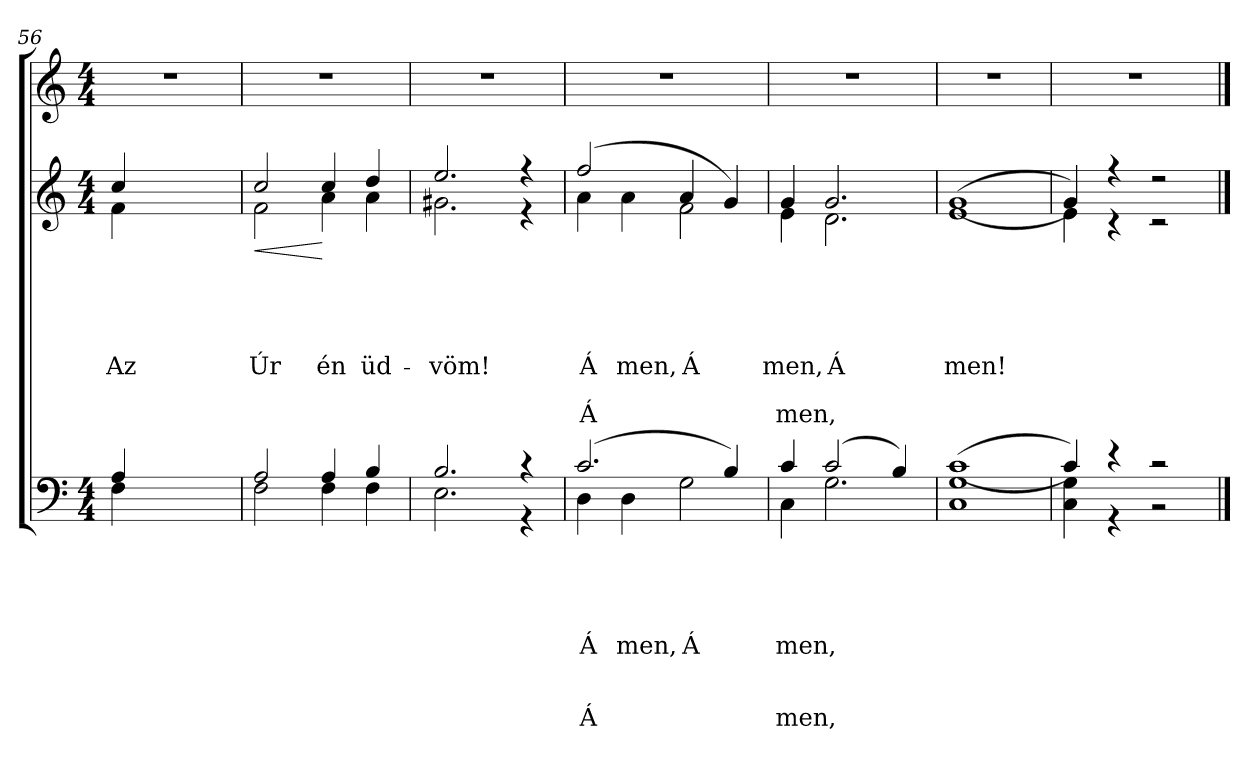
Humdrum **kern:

**kern	**text	**text	**text	**text	**text	**text	**text	**text	**kern	**text	**text	**text	**text	**text	**text	**text	**dynam	**kern
*part3	*part3	*part3	*part3	*part3	*part3	*part3	*part3	*part3	*part2	*part2	*part2	*part2	*part2	*part2	*part2	*part2	*part2	*part1
*staff3	*staff3	*staff3	*staff3	*staff3	*staff3	*staff3	*staff3	*staff3	*staff2	*staff2	*staff2	*staff2	*staff2	*staff2	*staff2	*staff2	*staff2	*staff1
!!LO:LB:g=z
*clefF4	*	*	*	*	*	*	*	*	*clefG2	*	*	*	*	*	*	*	*	*clefG2
*k[]	*	*	*	*	*	*	*	*	*k[]	*	*	*	*	*	*	*	*	*k[]
*C:	*	*	*	*	*	*	*	*	*C:	*	*	*	*	*	*	*	*	*C:
*M4/4	*	*	*	*	*	*	*	*	*M4/4	*	*	*	*	*	*	*	*	*M4/4
=56	=56	=56	=56	=56	=56	=56	=56	=56	=56	=56	=56	=56	=56	=56	=56	=56	=56	=56
*^	*	*	*	*	*	*	*	*	*	*	*	*	*	*	*	*	*	*
!	!	!	!	!	!	!	!	!	!	!	!	!	!	!	!LO:LY:b	!	!	!	!
*	*	*	*	*	*	*	*	*	*	*^	*	*	*	*	*	*	*	*	*
4A/	4F\	.	.	.	.	.	.	.	.	4cc/	4f\	.	.	.	.	Az	.	.	.	1r
2.ryy	2.ryy	.	.	.	.	.	.	.	.	2.ryy	2.ryy	.	.	.	.	.	.	.	.	.
=57	=57	=57	=57	=57	=57	=57	=57	=57	=57	=57	=57	=57	=57	=57	=57	=57	=57	=57	=57	=57
!	!	!	!	!	!	!	!	!	!	!	!	!	!	!	!	!LO:LY:b	!	!	!LO:HP:b	!
2A/	2F\	.	.	.	.	.	.	.	.	2cc/	2f\	.	.	.	.	Úr	.	.	<	1r
!	!	!	!	!	!	!	!	!	!	!	!	!	!	!	!	!LO:LY:b	!	!	!	!
4A/	4F\	.	.	.	.	.	.	.	.	4cc/	4a\	.	.	.	.	én	.	.	[	.
!	!	!	!	!	!	!	!	!	!	!	!	!	!	!	!	!LO:LY:b	!	!	!	!
4B/	4F\	.	.	.	.	.	.	.	.	4dd/	4a\	.	.	.	.	üd-	.	.	.	.
=58	=58	=58	=58	=58	=58	=58	=58	=58	=58	=58	=58	=58	=58	=58	=58	=58	=58	=58	=58	=58
!	!	!	!	!	!	!	!	!	!	!	!	!	!	!	!	!LO:LY:b	!	!	!	!
2.B/	2.E\	.	.	.	.	.	.	.	.	2.ee/	2.g#X\	.	.	.	.	-vöm!	.	.	.	1r
4r	4r	.	.	.	.	.	.	.	.	4r	4r	.	.	.	.	.	.	.	.	.
=59	=59	=59	=59	=59	=59	=59	=59	=59	=59	=59	=59	=59	=59	=59	=59	=59	=59	=59	=59	=59
!	!	!	!	!	!	!	!	!	!LO:LY:a	!	!	!	!	!	!	!	!	!	!	!
!	!	!	!	!	!	!LO:LY:b	!	!	!	!	!	!	!	!	!	!	!	!	!	!
!	!	!	!	!	!	!	!	!	!	!	!	!	!	!	!	!	!	!LO:LY:a	!	!
!	!	!	!	!	!	!	!	!	!	!	!	!	!	!	!	!LO:LY:b	!	!	!	!
(>2.c/	4D\	.	.	.	.	Á	.	.	Á	(>2ff/	4a\	.	.	.	.	Á	.	Á	.	1r
!	!	!	!	!	!	!LO:LY:b	!	!	!	!	!	!	!	!	!	!	!	!	!	!
!	!	!	!	!	!	!	!	!	!	!	!	!	!	!	!	!LO:LY:b	!	!	!	!
.	4D\	.	.	.	.	men,	.	.	.	.	4a\	.	.	.	.	men,	.	.	.	.
!	!	!	!	!	!	!LO:LY:b	!	!	!	!	!	!	!	!	!	!	!	!	!	!
!	!	!	!	!	!	!	!	!	!	!	!	!	!	!	!	!LO:LY:b	!	!	!	!
.	2G\	.	.	.	.	Á	.	.	.	4a/	2f\	.	.	.	.	Á	.	.	.	.
4B/)	.	.	.	.	.	.	.	.	.	4g/)	.	.	.	.	.	.	.	.	.	.
=60	=60	=60	=60	=60	=60	=60	=60	=60	=60	=60	=60	=60	=60	=60	=60	=60	=60	=60	=60	=60
!	!	!	!	!	!	!	!	!	!LO:LY:a	!	!	!	!	!	!	!	!	!	!	!
!	!	!	!	!	!	!LO:LY:b	!	!	!	!	!	!	!	!	!	!	!	!	!	!
!	!	!	!	!	!	!	!	!	!	!	!	!	!	!	!	!	!	!LO:LY:a	!	!
!	!	!	!	!	!	!	!	!	!	!	!	!	!	!	!	!LO:LY:b	!	!	!	!
4c/	4C\	.	.	.	.	men,	.	.	men,	4g/	4e\	.	.	.	.	men,	.	men,	.	1r
!	!	!	!	!	!	!	!	!	!	!	!	!	!	!	!	!LO:LY:b	!	!	!	!
(>2c/	2.G\	.	.	.	.	.	.	.	.	2.g/	2.d\	.	.	.	.	Á	.	.	.	.
4B/)	.	.	.	.	.	.	.	.	.	.	.	.	.	.	.	.	.	.	.	.
=61	=61	=61	=61	=61	=61	=61	=61	=61	=61	=61	=61	=61	=61	=61	=61	=61	=61	=61	=61	=61
!	!	!	!	!	!	!	!	!	!	!	!	!	!	!	!	!LO:LY:b	!	!	!	!
(<(<1c	1C 1G	.	.	.	.	.	.	.	.	(>(<1g	1e	.	.	.	.	men!	.	.	.	1r
=62	=62	=62	=62	=62	=62	=62	=62	=62	=62	=62	=62	=62	=62	=62	=62	=62	=62	=62	=62	=62
4c/))	4C\ 4G\	.	.	.	.	.	.	.	.	4g/))	4e\	.	.	.	.	.	.	.	.	1r
4r	4r	.	.	.	.	.	.	.	.	4r	4r	.	.	.	.	.	.	.	.	.
2r	2r	.	.	.	.	.	.	.	.	2r	2r	.	.	.	.	.	.	.	.	.
*v	*v	*	*	*	*	*	*	*	*	*	*	*	*	*	*	*	*	*	*	*
*	*	*	*	*	*	*	*	*	*v	*v	*	*	*	*	*	*	*	*	*
==	==	==	==	==	==	==	==	==	==	==	==	==	==	==	==	==	==	==
*-	*-	*-	*-	*-	*-	*-	*-	*-	*-	*-	*-	*-	*-	*-	*-	*-	*-	*-
